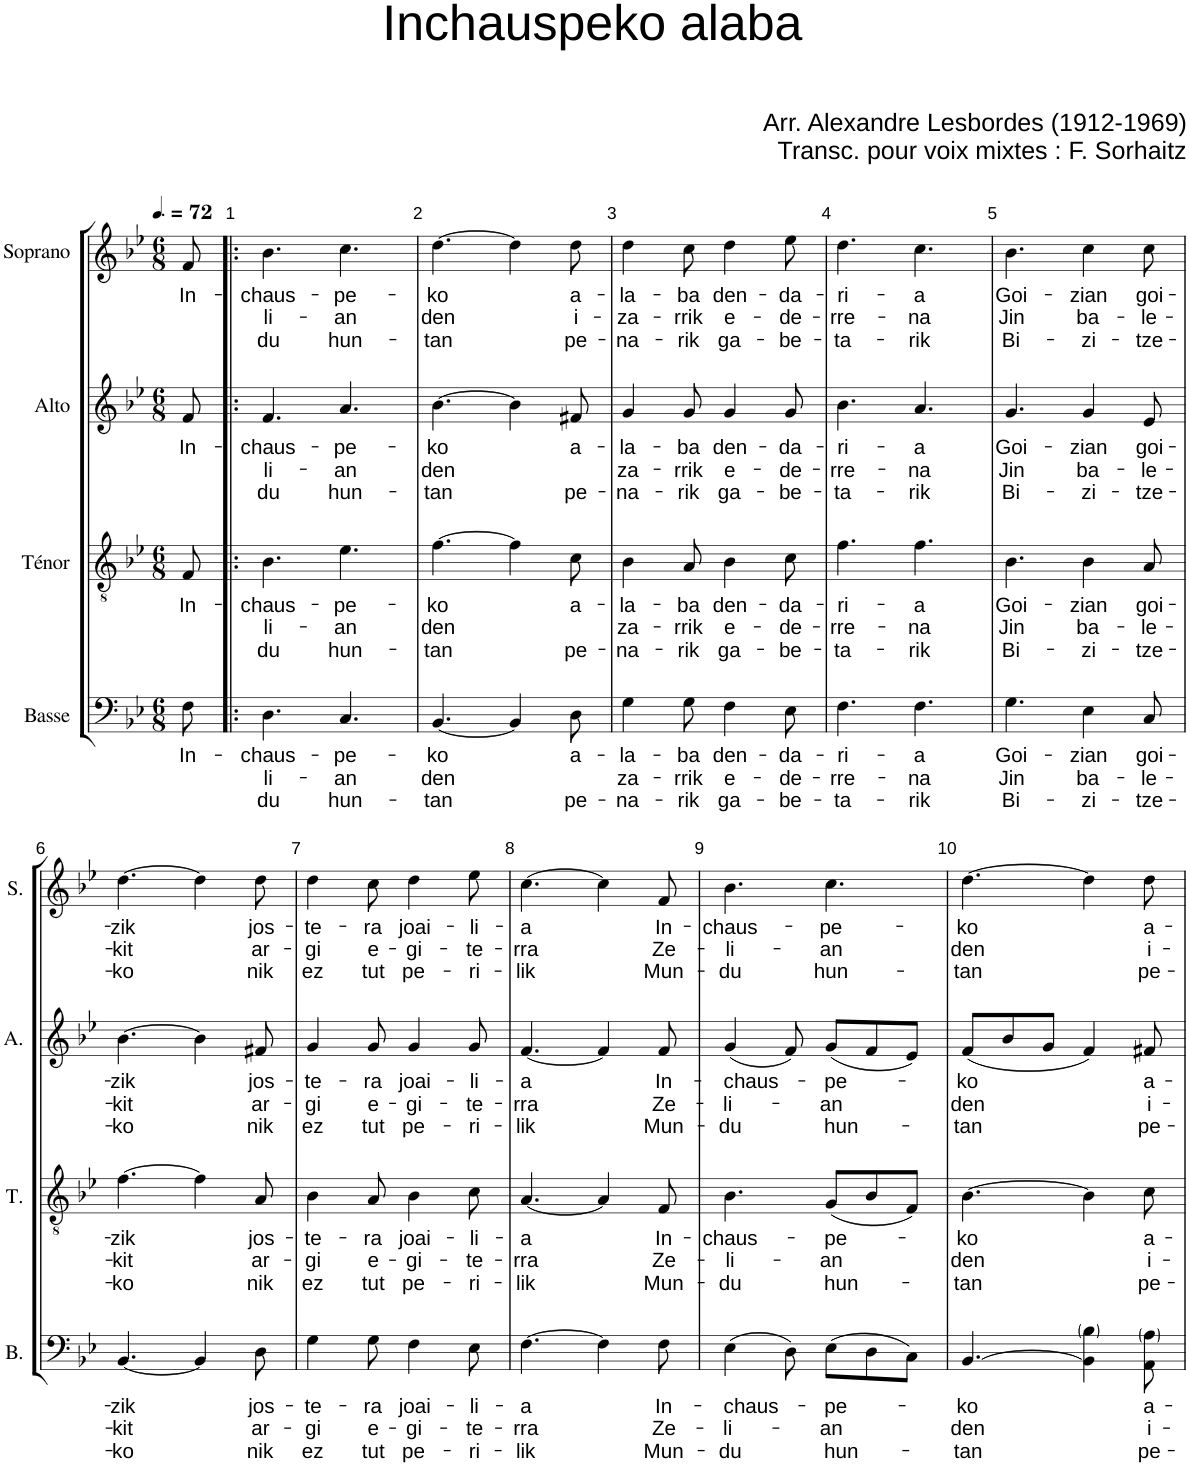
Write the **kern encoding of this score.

**kern	**text	**text	**text	**kern	**text	**text	**text	**kern	**text	**text	**text	**kern	**text	**text	**text
*part4	*part4	*part4	*part4	*part3	*part3	*part3	*part3	*part2	*part2	*part2	*part2	*part1	*part1	*part1	*part1
*staff4	*staff4	*staff4	*staff4	*staff3	*staff3	*staff3	*staff3	*staff2	*staff2	*staff2	*staff2	*staff1	*staff1	*staff1	*staff1
*I"Basse	*	*	*	*I"Ténor	*	*	*	*I"Alto	*	*	*	*I"Soprano	*	*	*
*I'B.	*	*	*	*I'T.	*	*	*	*I'A.	*	*	*	*I'S.	*	*	*
*clefF4	*	*	*	*clefGv2	*	*	*	*clefG2	*	*	*	*clefG2	*	*	*
*k[b-e-]	*	*	*	*k[b-e-]	*	*	*	*k[b-e-]	*	*	*	*k[b-e-]	*	*	*
*M6/8	*	*	*	*M6/8	*	*	*	*M6/8	*	*	*	*M6/8	*	*	*
*MM108	*	*	*	*MM108	*	*	*	*MM108	*	*	*	*MM108	*	*	*
=	=	=	=	=	=	=	=	=	=	=	=	=	=	=	=
!	!LO:LY:b	!	!	!	!LO:LY:b	!	!	!	!LO:LY:b	!	!	!	!LO:LY:b	!	!
8F\	In-	.	.	8F/	In-	.	.	8f/	In-	.	.	8f/	In-	.	.
=1!|:	=1!|:	=1!|:	=1!|:	=1!|:	=1!|:	=1!|:	=1!|:	=1!|:	=1!|:	=1!|:	=1!|:	=1!|:	=1!|:	=1!|:	=1!|:
!	!LO:LY:b	!LO:LY:b	!LO:LY:b	!	!LO:LY:b	!LO:LY:b	!LO:LY:b	!	!LO:LY:b	!LO:LY:b	!LO:LY:b	!	!LO:LY:b	!LO:LY:b	!LO:LY:b
4.D\	-chaus-	li-	du	4.B-\	-chaus-	li-	du	4.f/	-chaus-	li-	du	4.b-\	-chaus-	li-	du
!	!LO:LY:b	!LO:LY:b	!LO:LY:b	!	!LO:LY:b	!LO:LY:b	!LO:LY:b	!	!LO:LY:b	!LO:LY:b	!LO:LY:b	!	!LO:LY:b	!LO:LY:b	!LO:LY:b
4.C/	-pe-	-an	hun-	4.e-\	-pe-	-an	hun-	4.a/	-pe-	-an	hun-	4.cc\	-pe-	-an	hun-
=2	=2	=2	=2	=2	=2	=2	=2	=2	=2	=2	=2	=2	=2	=2	=2
!	!LO:LY:b	!LO:LY:b	!LO:LY:b	!	!LO:LY:b	!LO:LY:b	!LO:LY:b	!	!LO:LY:b	!LO:LY:b	!LO:LY:b	!	!LO:LY:b	!LO:LY:b	!LO:LY:b
[4.BB-/	-ko	den	-tan	[4.f\	-ko	den	-tan	[4.b-\	-ko	den	-tan	[4.dd\	-ko	den	-tan
4BB-/]	.	.	.	4f\]	.	.	.	4b-\]	.	.	.	4dd\]	.	.	.
!	!LO:LY:b	!	!LO:LY:b	!	!LO:LY:b	!	!LO:LY:b	!	!LO:LY:b	!	!LO:LY:b	!	!LO:LY:b	!LO:LY:b	!LO:LY:b
8D\	a-	.	pe-	8c\	a-	.	pe-	8f#X/	a-	.	pe-	8dd\	a-	i-	pe-
=3	=3	=3	=3	=3	=3	=3	=3	=3	=3	=3	=3	=3	=3	=3	=3
!	!LO:LY:b	!LO:LY:b	!LO:LY:b	!	!LO:LY:b	!LO:LY:b	!LO:LY:b	!	!LO:LY:b	!LO:LY:b	!LO:LY:b	!	!LO:LY:b	!LO:LY:b	!LO:LY:b
4G\	-la-	-za-	-na-	4B-\	-la-	-za-	-na-	4g/	-la-	-za-	-na-	4dd\	-la-	-za-	-na-
!	!LO:LY:b	!LO:LY:b	!LO:LY:b	!	!LO:LY:b	!LO:LY:b	!LO:LY:b	!	!LO:LY:b	!LO:LY:b	!LO:LY:b	!	!LO:LY:b	!LO:LY:b	!LO:LY:b
8G\	-ba	-rrik	-rik	8A/	-ba	-rrik	-rik	8g/	-ba	-rrik	-rik	8cc\	-ba	-rrik	-rik
!	!LO:LY:b	!LO:LY:b	!LO:LY:b	!	!LO:LY:b	!LO:LY:b	!LO:LY:b	!	!LO:LY:b	!LO:LY:b	!LO:LY:b	!	!LO:LY:b	!LO:LY:b	!LO:LY:b
4F\	den-	e-	ga-	4B-\	den-	e-	ga-	4g/	den-	e-	ga-	4dd\	den-	e-	ga-
!	!LO:LY:b	!LO:LY:b	!LO:LY:b	!	!LO:LY:b	!LO:LY:b	!LO:LY:b	!	!LO:LY:b	!LO:LY:b	!LO:LY:b	!	!LO:LY:b	!LO:LY:b	!LO:LY:b
8E-\	-da-	-de-	-be-	8c\	-da-	-de-	-be-	8g/	-da-	-de-	-be-	8ee-\	-da-	-de-	-be-
=4	=4	=4	=4	=4	=4	=4	=4	=4	=4	=4	=4	=4	=4	=4	=4
!	!LO:LY:b	!LO:LY:b	!LO:LY:b	!	!LO:LY:b	!LO:LY:b	!LO:LY:b	!	!LO:LY:b	!LO:LY:b	!LO:LY:b	!	!LO:LY:b	!LO:LY:b	!LO:LY:b
4.F\	-ri-	-rre-	-ta-	4.f\	-ri-	-rre-	-ta-	4.b-\	-ri-	-rre-	-ta-	4.dd\	-ri-	-rre-	-ta-
!	!LO:LY:b	!LO:LY:b	!LO:LY:b	!	!LO:LY:b	!LO:LY:b	!LO:LY:b	!	!LO:LY:b	!LO:LY:b	!LO:LY:b	!	!LO:LY:b	!LO:LY:b	!LO:LY:b
4.F\	-a	-na	-rik	4.f\	-a	-na	-rik	4.a/	-a	-na	-rik	4.cc\	-a	-na	-rik
=5	=5	=5	=5	=5	=5	=5	=5	=5	=5	=5	=5	=5	=5	=5	=5
!	!LO:LY:b	!LO:LY:b	!LO:LY:b	!	!LO:LY:b	!LO:LY:b	!LO:LY:b	!	!LO:LY:b	!LO:LY:b	!LO:LY:b	!	!LO:LY:b	!LO:LY:b	!LO:LY:b
4.G\	Goi-	Jin	Bi-	4.B-\	Goi-	Jin	Bi-	4.g/	Goi-	Jin	Bi-	4.b-\	Goi-	Jin	Bi-
!	!LO:LY:b	!LO:LY:b	!LO:LY:b	!	!LO:LY:b	!LO:LY:b	!LO:LY:b	!	!LO:LY:b	!LO:LY:b	!LO:LY:b	!	!LO:LY:b	!LO:LY:b	!LO:LY:b
4E-\	-zian	ba-	-zi-	4B-\	-zian	ba-	-zi-	4g/	-zian	ba-	-zi-	4cc\	-zian	ba-	-zi-
!	!LO:LY:b	!LO:LY:b	!LO:LY:b	!	!LO:LY:b	!LO:LY:b	!LO:LY:b	!	!LO:LY:b	!LO:LY:b	!LO:LY:b	!	!LO:LY:b	!LO:LY:b	!LO:LY:b
8C/	goi-	-le-	-tze-	8A/	goi-	-le-	-tze-	8e-/	goi-	-le-	-tze-	8cc\	goi-	-le-	-tze-
!!LO:LB:g=z
=6	=6	=6	=6	=6	=6	=6	=6	=6	=6	=6	=6	=6	=6	=6	=6
!	!LO:LY:b	!LO:LY:b	!LO:LY:b	!	!LO:LY:b	!LO:LY:b	!LO:LY:b	!	!LO:LY:b	!LO:LY:b	!LO:LY:b	!	!LO:LY:b	!LO:LY:b	!LO:LY:b
[4.BB-/	-zik	-kit	-ko	[4.f\	-zik	-kit	-ko	[4.b-\	-zik	-kit	-ko	[4.dd\	-zik	-kit	-ko
4BB-/]	.	.	.	4f\]	.	.	.	4b-\]	.	.	.	4dd\]	.	.	.
!	!LO:LY:b	!LO:LY:b	!LO:LY:b	!	!LO:LY:b	!LO:LY:b	!LO:LY:b	!	!LO:LY:b	!LO:LY:b	!LO:LY:b	!	!LO:LY:b	!LO:LY:b	!LO:LY:b
8D\	jos-	ar-	nik	8A/	jos-	ar-	nik	8f#X/	jos-	ar-	nik	8dd\	jos-	ar-	nik
=7	=7	=7	=7	=7	=7	=7	=7	=7	=7	=7	=7	=7	=7	=7	=7
!	!LO:LY:b	!LO:LY:b	!LO:LY:b	!	!LO:LY:b	!LO:LY:b	!LO:LY:b	!	!LO:LY:b	!LO:LY:b	!LO:LY:b	!	!LO:LY:b	!LO:LY:b	!LO:LY:b
4G\	-te-	-gi	ez	4B-\	-te-	-gi	ez	4g/	-te-	-gi	ez	4dd\	-te-	-gi	ez
!	!LO:LY:b	!LO:LY:b	!LO:LY:b	!	!LO:LY:b	!LO:LY:b	!LO:LY:b	!	!LO:LY:b	!LO:LY:b	!LO:LY:b	!	!LO:LY:b	!LO:LY:b	!LO:LY:b
8G\	-ra	e-	tut	8A/	-ra	e-	tut	8g/	-ra	e-	tut	8cc\	-ra	e-	tut
!	!LO:LY:b	!LO:LY:b	!LO:LY:b	!	!LO:LY:b	!LO:LY:b	!LO:LY:b	!	!LO:LY:b	!LO:LY:b	!LO:LY:b	!	!LO:LY:b	!LO:LY:b	!LO:LY:b
4F\	joai-	-gi-	pe-	4B-\	joai-	-gi-	pe-	4g/	joai-	-gi-	pe-	4dd\	joai-	-gi-	pe-
!	!LO:LY:b	!LO:LY:b	!LO:LY:b	!	!LO:LY:b	!LO:LY:b	!LO:LY:b	!	!LO:LY:b	!LO:LY:b	!LO:LY:b	!	!LO:LY:b	!LO:LY:b	!LO:LY:b
8E-\	-li-	-te-	-ri-	8c\	-li-	-te-	-ri-	8g/	-li-	-te-	-ri-	8ee-\	-li-	-te-	-ri-
=8	=8	=8	=8	=8	=8	=8	=8	=8	=8	=8	=8	=8	=8	=8	=8
!	!LO:LY:b	!LO:LY:b	!LO:LY:b	!	!LO:LY:b	!LO:LY:b	!LO:LY:b	!	!LO:LY:b	!LO:LY:b	!LO:LY:b	!	!LO:LY:b	!LO:LY:b	!LO:LY:b
[4.F\	-a	-rra	-lik	[4.A/	-a	-rra	-lik	[4.f/	-a	-rra	-lik	[4.cc\	-a	-rra	-lik
4F\]	.	.	.	4A/]	.	.	.	4f/]	.	.	.	4cc\]	.	.	.
!	!LO:LY:b	!LO:LY:b	!LO:LY:b	!	!LO:LY:b	!LO:LY:b	!LO:LY:b	!	!LO:LY:b	!LO:LY:b	!LO:LY:b	!	!LO:LY:b	!LO:LY:b	!LO:LY:b
8F\	In-	Ze-	Mun-	8F/	In-	Ze-	Mun-	8f/	In-	Ze-	Mun-	8f/	In-	Ze-	Mun-
=9	=9	=9	=9	=9	=9	=9	=9	=9	=9	=9	=9	=9	=9	=9	=9
!	!LO:LY:b	!LO:LY:b	!LO:LY:b	!	!LO:LY:b	!LO:LY:b	!LO:LY:b	!	!LO:LY:b	!LO:LY:b	!LO:LY:b	!	!LO:LY:b	!LO:LY:b	!LO:LY:b
(4E-\	-chaus-	-li-	-du	4.B-\	-chaus-	-li-	-du	(4g/	-chaus-	-li-	-du	4.b-\	-chaus-	-li-	-du
8D\)	.	.	.	.	.	.	.	8f/)	.	.	.	.	.	.	.
!	!LO:LY:b	!LO:LY:b	!LO:LY:b	!	!LO:LY:b	!LO:LY:b	!LO:LY:b	!	!LO:LY:b	!LO:LY:b	!LO:LY:b	!	!LO:LY:b	!LO:LY:b	!LO:LY:b
(8E-\L	-pe-	-an	hun-	(8G/L	-pe-	-an	hun-	(8g/L	-pe-	-an	hun-	4.cc\	-pe-	-an	hun-
8D\	.	.	.	8B-/	.	.	.	8f/	.	.	.	.	.	.	.
8C\J)	.	.	.	8F/J)	.	.	.	8e-/J)	.	.	.	.	.	.	.
=10	=10	=10	=10	=10	=10	=10	=10	=10	=10	=10	=10	=10	=10	=10	=10
!	!LO:LY:b	!LO:LY:b	!LO:LY:b	!	!LO:LY:b	!LO:LY:b	!LO:LY:b	!	!LO:LY:b	!LO:LY:b	!LO:LY:b	!	!LO:LY:b	!LO:LY:b	!LO:LY:b
[4.BB-/	-ko	den	-tan	[4.B-\	-ko	den	-tan	(8f/L	-ko	den	-tan	[4.dd\	-ko	den	-tan
.	.	.	.	.	.	.	.	8b-/	.	.	.	.	.	.	.
.	.	.	.	.	.	.	.	8g/J	.	.	.	.	.	.	.
4BB-\] 4B-\	.	.	.	4B-\]	.	.	.	4f/)	.	.	.	4dd\]	.	.	.
!	!LO:LY:b	!LO:LY:b	!LO:LY:b	!	!LO:LY:b	!LO:LY:b	!LO:LY:b	!	!LO:LY:b	!LO:LY:b	!LO:LY:b	!	!LO:LY:b	!LO:LY:b	!LO:LY:b
8AA\ 8A\	a-	i-	pe-	8c\	a-	i-	pe-	8f#X/	a-	i-	pe-	8dd\	a-	i-	pe-
=	=	=	=	=	=	=	=	=	=	=	=	=	=	=	=
*-	*-	*-	*-	*-	*-	*-	*-	*-	*-	*-	*-	*-	*-	*-	*-
